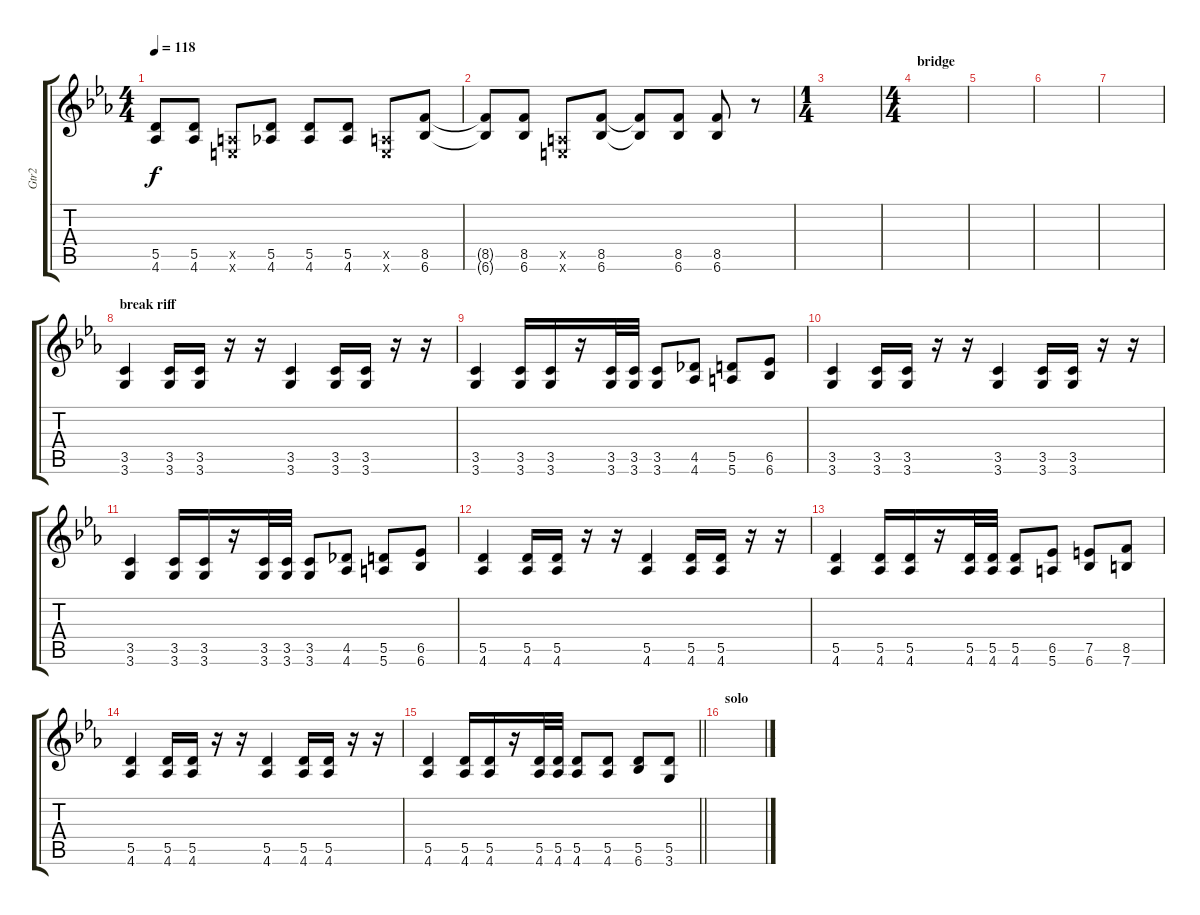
\track ("Gtr2" "Gtr2") {instrument distortionguitar}
\staff {score tabs}
\tuning (E4 B3 G3 D3 A2 E2) {hide}
\ts (4 4)
\tempo 118
\clef g2
\ks cminor
(5.5 4.6).8{dy f} (5.5 4.6).8 (0.5{x} 0.6{x}).8 (5.5 4.6).8 (5.5 4.6).8 (5.5 4.6).8 (0.5{x} 0.6{x}).8 (8.5 6.6).8 |
(8.5{t} 6.6{t}).8 (8.5 6.6).8 (0.5{x} 0.6{x}).8 (8.5 6.6).8 (8.5{t} 6.6{t}).8 (8.5 6.6).8 (8.5 6.6).8 r.8 |
\ts (1 4)
|
\ts (4 4)
\section ("" "bridge")
|
|
|
|
\section ("" "break riff")
(3.5 3.6).4 (3.5 3.6).16 (3.5 3.6).16 r.16 r.16 (3.5 3.6).4 (3.5 3.6).16 (3.5 3.6).16 r.16 r.16 |
(3.5 3.6).4 (3.5 3.6).16 (3.5 3.6).16 r.16 (3.5 3.6).32 (3.5 3.6).32 (3.5 3.6).8 (4.5 4.6).8 (5.5 5.6).8 (6.5 6.6).8 |
(3.5 3.6).4 (3.5 3.6).16 (3.5 3.6).16 r.16 r.16 (3.5 3.6).4 (3.5 3.6).16 (3.5 3.6).16 r.16 r.16 |
(3.5 3.6).4 (3.5 3.6).16 (3.5 3.6).16 r.16 (3.5 3.6).32 (3.5 3.6).32 (3.5 3.6).8 (4.5 4.6).8 (5.5 5.6).8 (6.5 6.6).8 |
(5.5 4.6).4 (5.5 4.6).16 (5.5 4.6).16 r.16 r.16 (5.5 4.6).4 (5.5 4.6).16 (5.5 4.6).16 r.16 r.16 |
(5.5 4.6).4 (5.5 4.6).16 (5.5 4.6).16 r.16 (5.5 4.6).32 (5.5 4.6).32 (5.5 4.6).8 (6.5 5.6).8 (7.5 6.6).8 (8.5 7.6).8 |
(5.5 4.6).4 (5.5 4.6).16 (5.5 4.6).16 r.16 r.16 (5.5 4.6).4 (5.5 4.6).16 (5.5 4.6).16 r.16 r.16 |
\barLineRight lightlight
(5.5 4.6).4 (5.5 4.6).16 (5.5 4.6).16 r.16 (5.5 4.6).32 (5.5 4.6).32 (5.5 4.6).8 (5.5 4.6).8 (5.5 6.6).8 (5.5 3.6).8 |
\section ("" "solo")
